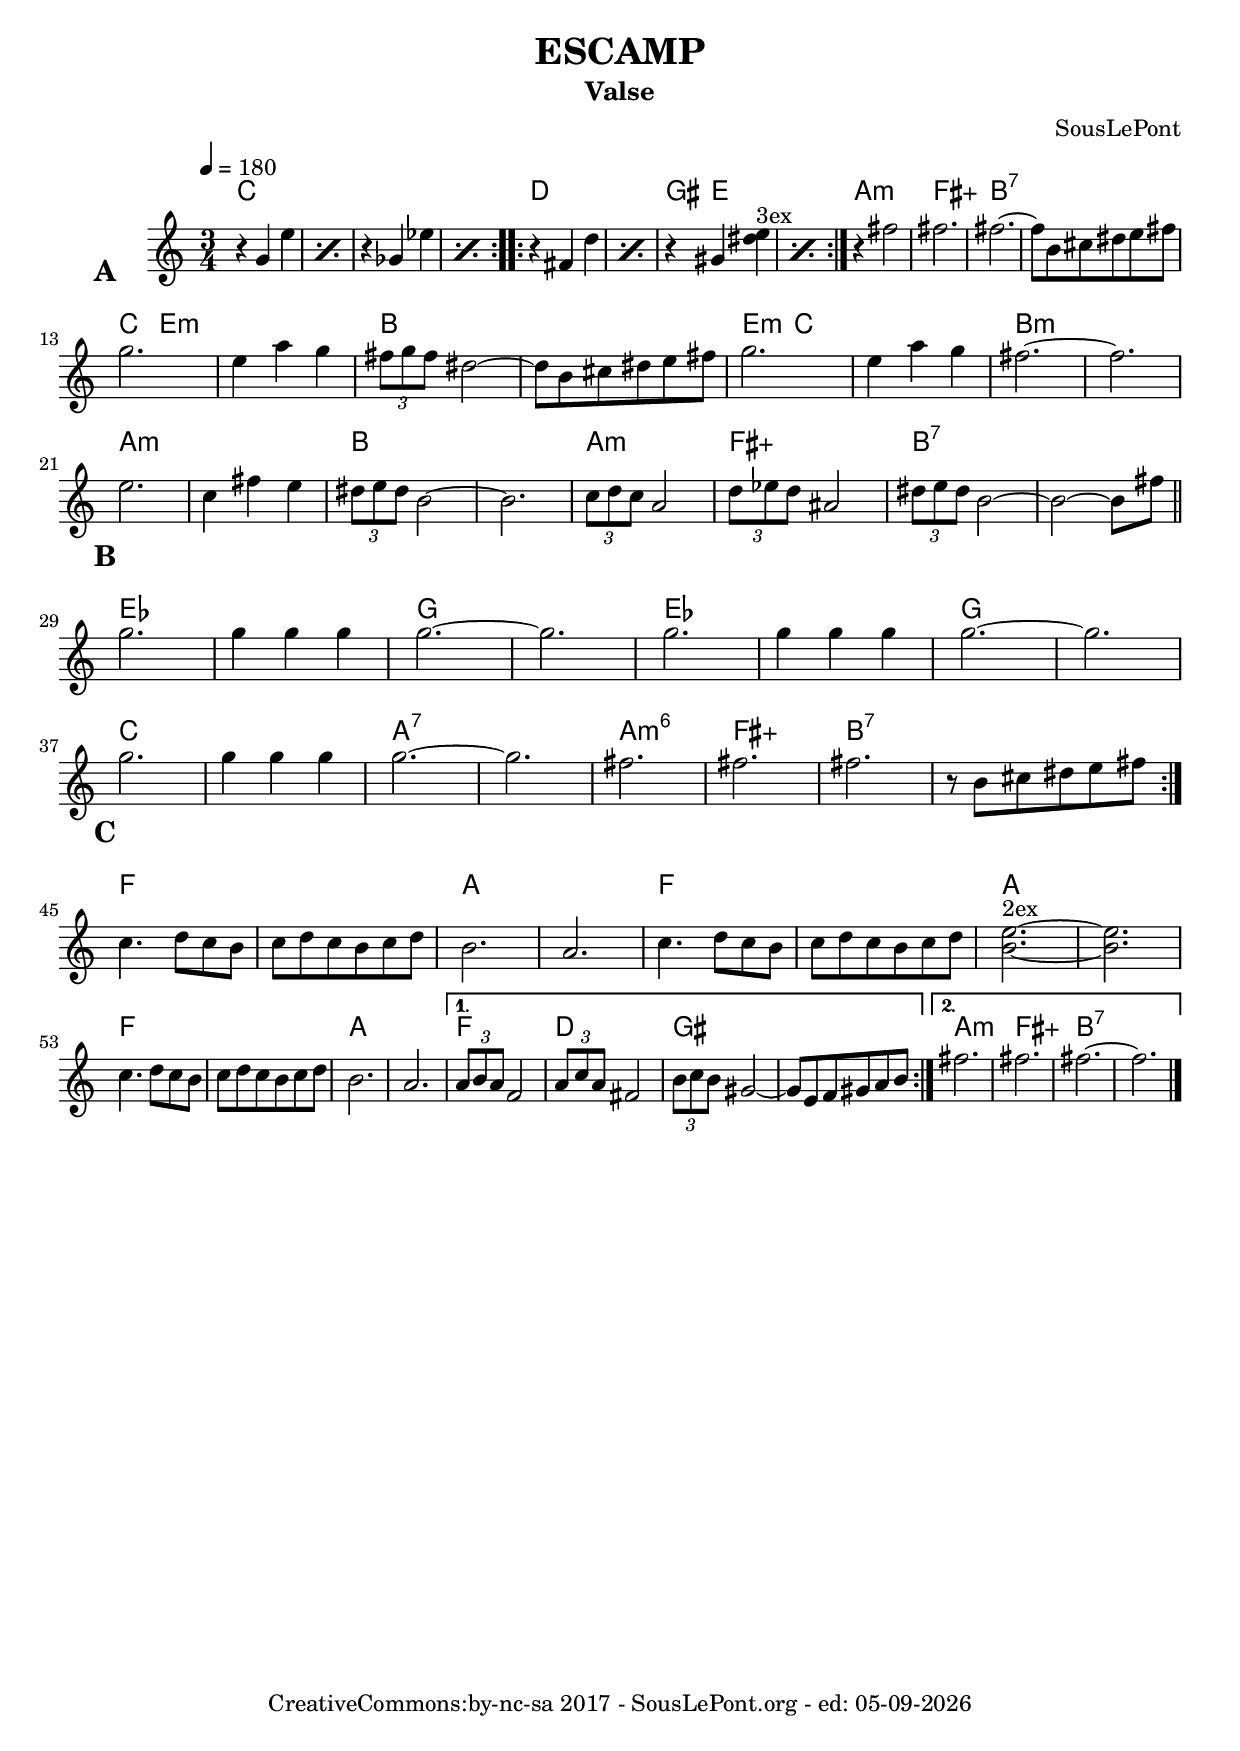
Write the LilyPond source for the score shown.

\version "2.10.0"
#(set-default-paper-size "a4")
#(set-global-staff-size 20)

\header{
	title = "ESCAMP"
	subtitle = "Valse"
	composer = "SousLePont"
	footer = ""
        date = # ( strftime "%d-%m-%Y" ( localtime ( current-time ) ) )
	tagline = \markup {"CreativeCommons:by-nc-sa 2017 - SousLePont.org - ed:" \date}
	dedication = ""
}
%Décommente la ligne suivante pour gagner de la place
%\paper {between-system-space = 1.0\cm between-system-padding = 1 ragged-bottom=##f ragged-last-bottom=##f }
pipeSymbol = {\bar ":|:" \break \mark \default}

harmonies = { \chords {
  c2. s s s
  d s gis4 e2 s2.
  a:m fis:5+ b:7 s

  c4 e2:m  s2. b s 
  e4:m c2 s2. b:m s 
  a:m s b s 
  a:m fis:5+ b:7 s
  
  es s g s es s g s 
  c s a:7 s
  a:m6 fis:5+ b:7 s
  
  f s a s f s a s
  f s a s f d gis s a:m fis:5+ b:7 s
}}
melodie   = \relative c'' { 
\time 3/4
\tempo 4 = 180
\repeat volta 4 {
\repeat percent 2 {r4 g e'} 
\repeat percent 2 {r4 ges, es'} 
}
\repeat volta 3 {
\repeat percent 2 {r4 fis, d'} 
\repeat percent 2 {r4 gis, <dis' e>^"3ex"} 
}
r4 fis2 fis2. fis~fis8 b, cis dis e fis  \break

\mark \default
g2. e4 a g 
\times 2/3{fis8 g fis} dis2 ~ dis8 b cis dis e fis 
g2. e4 a g fis2.~fis \break  
e2. c4 fis e  
\times 2/3{dis8 e dis} b2~ b2.
\times 2/3{c8 d c} a2 \times 2/3{d8 es d} ais2
\times 2/3{dis8 e dis} b2~b2~b8 fis' \bar "||" \break

\mark \default
g2. g4 g g g2.~g2. g2. g4 g g g2.~g2. \break
g2. g4 g g g2.~g2. fis 2. fis fis r8 b, cis dis e fis \bar ":|." \break

\mark \default
\repeat volta 2 {
 c4. d8 c b c d c b c d
 b2. a
 c4. d8 c b c d c b c d
 <b e>2.^"2ex"~<b e> \break
 c4. d8 c b c d c b c d
 b2. a}
\alternative {{
 \times 2/3{a8 b a} f2  \times 2/3{a8 c a } fis2 
 \times 2/3{b8 c b} gis2~gis8 e f gis a b
}{
fis'2. fis fis~fis}}
\bar "|."
}

droite    = \transpose c c { 
}
gauche    = \relative c { 
}

\score {
  <<
	\new ChordNames \harmonies	%grave les accords au dessus 	
	\new Staff = "" { \clef "treble" \override Score.RehearsalMark #'padding = #5 \set Score.markFormatter = #format-mark-circle-letters \set Score.skipBars = ##t \melodie }

%	\new PianoStaff = "" <<
%       \new Staff = "droite" \with {\override StaffSymbol #'staff-space = #(magstep -3)\override StaffSymbol #'thickness = #(magstep -3)}  {\set fontSize = #-3 \droite }
%       \new Staff = "gauche" { \clef "bass" \gauche }
%       >>
  >>    
  \midi {
    }
  \layout {}
}

